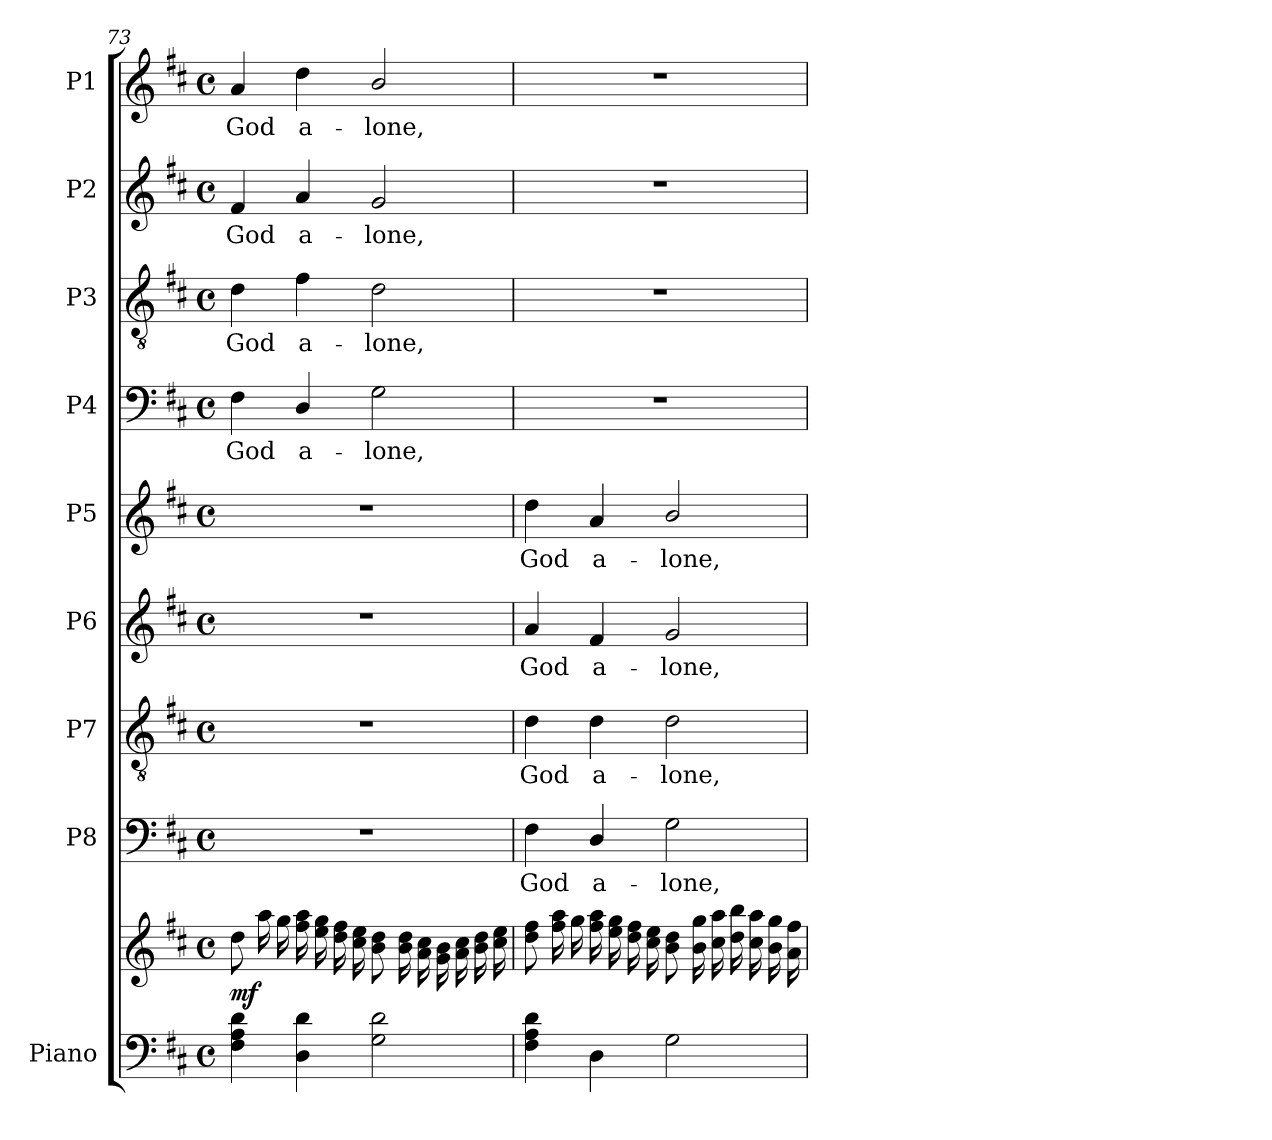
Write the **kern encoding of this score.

**kern	**kern	**dynam	**kern	**text	**kern	**text	**kern	**text	**kern	**text	**kern	**text	**kern	**text	**kern	**text	**kern	**text
*part9	*part9	*part9	*part8	*part8	*part7	*part7	*part6	*part6	*part5	*part5	*part4	*part4	*part3	*part3	*part2	*part2	*part1	*part1
*staff10	*staff9	*staff9/10	*staff8	*staff8	*staff7	*staff7	*staff6	*staff6	*staff5	*staff5	*staff4	*staff4	*staff3	*staff3	*staff2	*staff2	*staff1	*staff1
*I"Piano	*	*	*I"P8	*	*I"P7	*	*I"P6	*	*I"P5	*	*I"P4	*	*I"P3	*	*I"P2	*	*I"P1	*
*clefF4	*clefG2	*	*clefF4	*	*clefGv2	*	*clefG2	*	*clefG2	*	*clefF4	*	*clefGv2	*	*clefG2	*	*clefG2	*
*	*	*	*	*	*ITrd7c12	*	*	*	*	*	*	*	*ITrd7c12	*	*	*	*	*
*k[f#c#]	*k[f#c#]	*	*k[f#c#]	*	*k[f#c#]	*	*k[f#c#]	*	*k[f#c#]	*	*k[f#c#]	*	*k[f#c#]	*	*k[f#c#]	*	*k[f#c#]	*
*D:	*D:	*	*D:	*	*D:	*	*D:	*	*D:	*	*D:	*	*D:	*	*D:	*	*D:	*
*M4/4	*M4/4	*	*M4/4	*	*M4/4	*	*M4/4	*	*M4/4	*	*M4/4	*	*M4/4	*	*M4/4	*	*M4/4	*
*met(c)	*met(c)	*	*met(c)	*	*met(c)	*	*met(c)	*	*met(c)	*	*met(c)	*	*met(c)	*	*met(c)	*	*met(c)	*
=73	=73	=73	=73	=73	=73	=73	=73	=73	=73	=73	=73	=73	=73	=73	=73	=73	=73	=73
!	!	!	!	!	!	!	!	!	!	!	!	!LO:LY:b:color=#000000	!	!	!	!	!	!
!	!	!	!	!	!	!	!	!	!	!	!	!	!	!LO:LY:b:color=#000000	!	!	!	!
!	!	!	!	!	!	!	!	!	!	!	!	!	!	!	!	!LO:LY:b:color=#000000	!	!
!	!	!	!	!	!	!	!	!	!	!	!	!	!	!	!	!	!	!LO:LY:b:color=#000000
4F#i\ 4Ai 4di	8ddi\	mf	1r	.	1r	.	1r	.	1r	.	4F#i\	God	4Di\	God	4f#i/	God	4ai/	God
.	16aai\	.	.	.	.	.	.	.	.	.	.	.	.	.	.	.	.	.
.	16ggi\	.	.	.	.	.	.	.	.	.	.	.	.	.	.	.	.	.
!	!	!	!	!	!	!	!	!	!	!	!	!LO:LY:b:color=#000000	!	!	!	!	!	!
!	!	!	!	!	!	!	!	!	!	!	!	!	!	!LO:LY:b:color=#000000	!	!	!	!
!	!	!	!	!	!	!	!	!	!	!	!	!	!	!	!	!LO:LY:b:color=#000000	!	!
!	!	!	!	!	!	!	!	!	!	!	!	!	!	!	!	!	!	!LO:LY:b:color=#000000
4Di\ 4di	16ff#i\ 16aai	.	.	.	.	.	.	.	.	.	4Di/	a-	4F#i\	a-	4ai/	a-	4ddi\	a-
.	16eei\ 16ggi	.	.	.	.	.	.	.	.	.	.	.	.	.	.	.	.	.
.	16ddi\ 16ff#i	.	.	.	.	.	.	.	.	.	.	.	.	.	.	.	.	.
.	16cc#i\ 16eei	.	.	.	.	.	.	.	.	.	.	.	.	.	.	.	.	.
!	!	!	!	!	!	!	!	!	!	!	!	!LO:LY:b:color=#000000	!	!	!	!	!	!
!	!	!	!	!	!	!	!	!	!	!	!	!	!	!LO:LY:b:color=#000000	!	!	!	!
!	!	!	!	!	!	!	!	!	!	!	!	!	!	!	!	!LO:LY:b:color=#000000	!	!
!	!	!	!	!	!	!	!	!	!	!	!	!	!	!	!	!	!	!LO:LY:b:color=#000000
2Gi\ 2di	8bi\ 8ddi	.	.	.	.	.	.	.	.	.	2Gi\	-lone,	2Di\	-lone,	2gi/	-lone,	2bi/	-lone,
.	16bi\ 16ddi	.	.	.	.	.	.	.	.	.	.	.	.	.	.	.	.	.
.	16ai\ 16cc#i	.	.	.	.	.	.	.	.	.	.	.	.	.	.	.	.	.
.	16gi\ 16bi	.	.	.	.	.	.	.	.	.	.	.	.	.	.	.	.	.
.	16ai\ 16cc#i	.	.	.	.	.	.	.	.	.	.	.	.	.	.	.	.	.
.	16bi\ 16ddi	.	.	.	.	.	.	.	.	.	.	.	.	.	.	.	.	.
.	16cc#i\ 16eei	.	.	.	.	.	.	.	.	.	.	.	.	.	.	.	.	.
!!LO:LB:g=z
=74	=74	=74	=74	=74	=74	=74	=74	=74	=74	=74	=74	=74	=74	=74	=74	=74	=74	=74
!	!	!	!	!LO:LY:b:color=#000000	!	!	!	!	!	!	!	!	!	!	!	!	!	!
!	!	!	!	!	!	!LO:LY:b:color=#000000	!	!	!	!	!	!	!	!	!	!	!	!
!	!	!	!	!	!	!	!	!LO:LY:b:color=#000000	!	!	!	!	!	!	!	!	!	!
!	!	!	!	!	!	!	!	!	!	!LO:LY:b:color=#000000	!	!	!	!	!	!	!	!
4F#i\ 4Ai 4di	8ddi\ 8ff#i	.	4F#i\	God	4Di\	God	4ai/	God	4ddi\	God	1r	.	1r	.	1r	.	1r	.
.	16ff#i\ 16aai	.	.	.	.	.	.	.	.	.	.	.	.	.	.	.	.	.
.	16ggi\	.	.	.	.	.	.	.	.	.	.	.	.	.	.	.	.	.
!	!	!	!	!LO:LY:b:color=#000000	!	!	!	!	!	!	!	!	!	!	!	!	!	!
!	!	!	!	!	!	!LO:LY:b:color=#000000	!	!	!	!	!	!	!	!	!	!	!	!
!	!	!	!	!	!	!	!	!LO:LY:b:color=#000000	!	!	!	!	!	!	!	!	!	!
!	!	!	!	!	!	!	!	!	!	!LO:LY:b:color=#000000	!	!	!	!	!	!	!	!
4Di\	16ff#i\ 16aai	.	4Di/	a-	4Di\	a-	4f#i/	a-	4ai/	a-	.	.	.	.	.	.	.	.
.	16eei\ 16ggi	.	.	.	.	.	.	.	.	.	.	.	.	.	.	.	.	.
.	16ddi\ 16ff#i	.	.	.	.	.	.	.	.	.	.	.	.	.	.	.	.	.
.	16cc#i\ 16eei	.	.	.	.	.	.	.	.	.	.	.	.	.	.	.	.	.
!	!	!	!	!LO:LY:b:color=#000000	!	!	!	!	!	!	!	!	!	!	!	!	!	!
!	!	!	!	!	!	!LO:LY:b:color=#000000	!	!	!	!	!	!	!	!	!	!	!	!
!	!	!	!	!	!	!	!	!LO:LY:b:color=#000000	!	!	!	!	!	!	!	!	!	!
!	!	!	!	!	!	!	!	!	!	!LO:LY:b:color=#000000	!	!	!	!	!	!	!	!
2Gi\	8bi\ 8ddi	.	2Gi\	-lone,	2Di\	-lone,	2gi/	-lone,	2bi/	-lone,	.	.	.	.	.	.	.	.
.	16bi\ 16ggi	.	.	.	.	.	.	.	.	.	.	.	.	.	.	.	.	.
.	16cc#i\ 16aai	.	.	.	.	.	.	.	.	.	.	.	.	.	.	.	.	.
.	16ddi\ 16bbi	.	.	.	.	.	.	.	.	.	.	.	.	.	.	.	.	.
.	16cc#i\ 16aai	.	.	.	.	.	.	.	.	.	.	.	.	.	.	.	.	.
.	16bi\ 16ggi	.	.	.	.	.	.	.	.	.	.	.	.	.	.	.	.	.
.	16ai\ 16ff#i	.	.	.	.	.	.	.	.	.	.	.	.	.	.	.	.	.
=	=	=	=	=	=	=	=	=	=	=	=	=	=	=	=	=	=	=
*-	*-	*-	*-	*-	*-	*-	*-	*-	*-	*-	*-	*-	*-	*-	*-	*-	*-	*-
